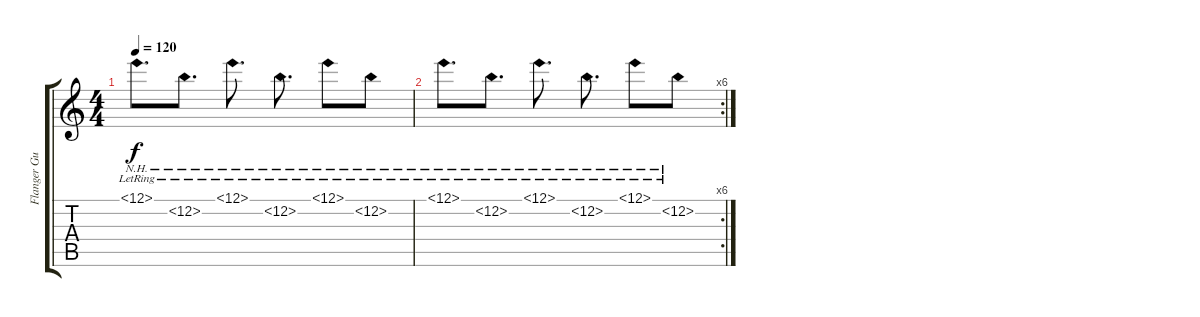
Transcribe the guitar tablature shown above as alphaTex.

\track ("Flanger Guitar" "Flanger Gu") {instrument acousticguitarnylon}
\staff {score tabs}
\tuning (E4 B3 G3 D3 A2 E2) {hide}
\ts (4 4)
\tempo 120
\clef g2
\ks c
12.1{nh lr}.8{d dy f} 12.2{nh lr}.8{d} 12.1{nh lr}.8{d} 12.2{nh lr}.8{d} 12.1{nh lr}.8 12.2{nh lr}.8 |
\rc 6
12.1{nh lr}.8{d} 12.2{nh lr}.8{d} 12.1{nh lr}.8{d} 12.2{nh lr}.8{d} 12.1{nh lr}.8 12.2{nh lr}.8
